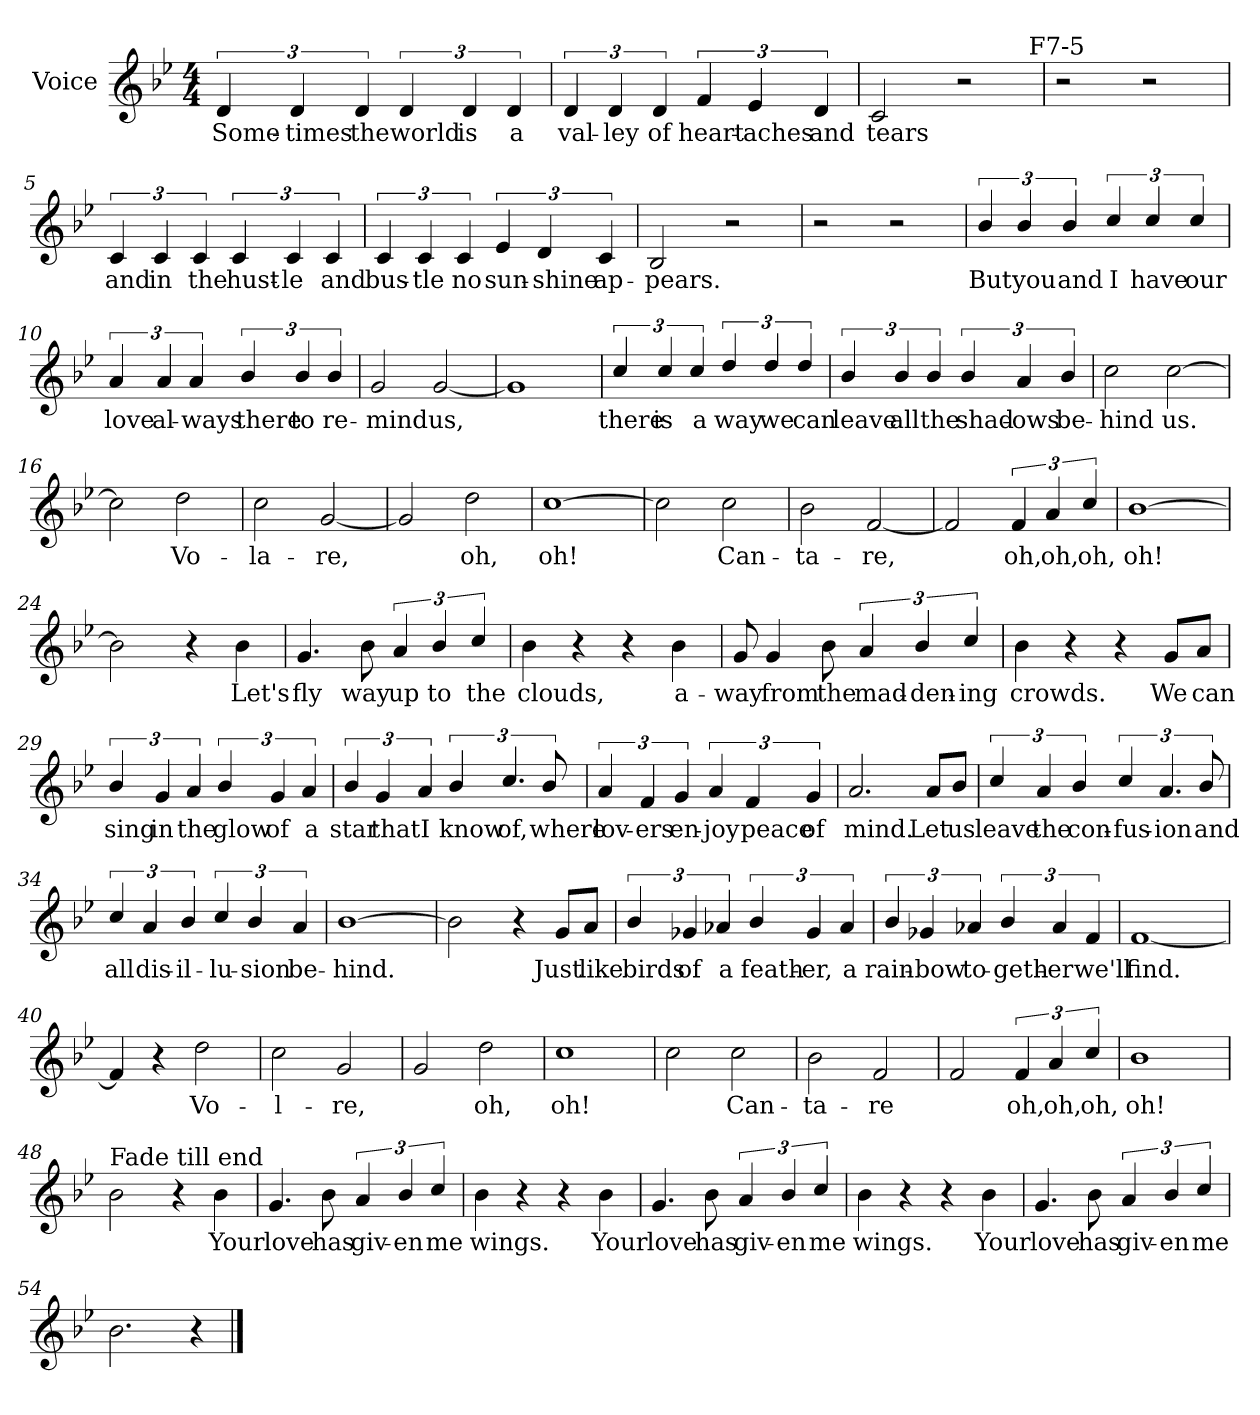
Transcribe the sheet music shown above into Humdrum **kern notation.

**kern	**text
*part1	*part1
*staff1	*staff1
*I"Voice	*
*clefG2	*
*k[b-e-]	*
*B-:	*
*M4/4	*
=1	=1
!	!LO:LY:b
6d/	Some-
!	!LO:LY:b
6d/	-times
!	!LO:LY:b
6d/	the
!	!LO:LY:b
6d/	world
!	!LO:LY:b
6d/	is
!	!LO:LY:b
6d/	a
=2	=2
!	!LO:LY:b
6d/	val-
!	!LO:LY:b
6d/	-ley
!	!LO:LY:b
6d/	of
!	!LO:LY:b
6f/	heart-
!	!LO:LY:b
6e-/	-aches
!	!LO:LY:b
6d/	and
=3	=3
!	!LO:LY:b
2c/	tears
2r	.
=4	=4
!LO:TX:a:cj:t=F7-5	!
2r	.
2r	.
!!LO:LB:g=z
=5	=5
!	!LO:LY:b
6c/	and
!	!LO:LY:b
6c/	in
!	!LO:LY:b
6c/	the
!	!LO:LY:b
6c/	hust-
!	!LO:LY:b
6c/	-le
!	!LO:LY:b
6c/	and
=6	=6
!	!LO:LY:b
6c/	bus-
!	!LO:LY:b
6c/	-tle
!	!LO:LY:b
6c/	no
!	!LO:LY:b
6e-/	sun-
!	!LO:LY:b
6d/	-shine
!	!LO:LY:b
6c/	ap-
=7	=7
!	!LO:LY:b
2B-/	-pears.
2r	.
=8	=8
2r	.
2r	.
!!LO:LB:g=z
=9	=9
!	!LO:LY:b
6b-/	But
!	!LO:LY:b
6b-/	you
!	!LO:LY:b
6b-/	and
!	!LO:LY:b
6cc/	I
!	!LO:LY:b
6cc/	have
!	!LO:LY:b
6cc/	our
=10	=10
!	!LO:LY:b
6a/	love
!	!LO:LY:b
6a/	al-
!	!LO:LY:b
6a/	-ways
!	!LO:LY:b
6b-/	there
!	!LO:LY:b
6b-/	to
!	!LO:LY:b
6b-/	re-
=11	=11
!	!LO:LY:b
2g/	-mind
!	!LO:LY:b
[2g/	us,
=12	=12
1g]	.
!!LO:LB:g=z
=13	=13
!	!LO:LY:b
6cc/	there
!	!LO:LY:b
6cc/	is
!	!LO:LY:b
6cc/	a
!	!LO:LY:b
6dd/	way
!	!LO:LY:b
6dd/	we
!	!LO:LY:b
6dd/	can
=14	=14
!	!LO:LY:b
6b-/	leave
!	!LO:LY:b
6b-/	all
!	!LO:LY:b
6b-/	the
!	!LO:LY:b
6b-/	shad-
!	!LO:LY:b
6a/	-ows
!	!LO:LY:b
6b-/	be-
=15	=15
!	!LO:LY:b
2cc\	-hind
!	!LO:LY:b
[2cc\	us.
=16	=16
2cc\]	.
!	!LO:LY:b
2dd\	Vo-
=17	=17
!	!LO:LY:b
2cc\	-la-
!	!LO:LY:b
[2g/	-re,
!!LO:LB:g=z
=18	=18
2g/]	.
!	!LO:LY:b
2dd\	oh,
=19	=19
!	!LO:LY:b
[1cc	oh!
=20	=20
2cc\]	.
!	!LO:LY:b
2cc\	Can-
=21	=21
!	!LO:LY:b
2b-\	-ta-
!	!LO:LY:b
[2f/	-re,
=22	=22
2f/]	.
!	!LO:LY:b
6f/	oh,
!	!LO:LY:b
6a/	oh,
!	!LO:LY:b
6cc/	oh,
=23	=23
!	!LO:LY:b
[1b-	oh!
=24	=24
2b-\]	.
4r	.
!	!LO:LY:b
4b-\	Let's
!!LO:LB:g=z
=25	=25
!	!LO:LY:b
4.g/	fly
!	!LO:LY:b
8b-\	way
!	!LO:LY:b
6a/	up
!	!LO:LY:b
6b-/	to
!	!LO:LY:b
6cc/	the
=26	=26
!	!LO:LY:b
4b-\	clouds,
4r	.
4r	.
!	!LO:LY:b
4b-\	a-
=27	=27
!	!LO:LY:b
8g/	-way
!	!LO:LY:b
4g/	from
!	!LO:LY:b
8b-\	the
!	!LO:LY:b
6a/	mad-
!	!LO:LY:b
6b-/	-den-
!	!LO:LY:b
6cc/	-ing
=28	=28
!	!LO:LY:b
4b-\	crowds.
4r	.
4r	.
!	!LO:LY:b
8g/L	We
!	!LO:LY:b
8a/J	can
!!LO:LB:g=z
=29	=29
!	!LO:LY:b
6b-/	sing
!	!LO:LY:b
6g/	in
!	!LO:LY:b
6a/	the
!	!LO:LY:b
6b-/	glow
!	!LO:LY:b
6g/	of
!	!LO:LY:b
6a/	a
=30	=30
!	!LO:LY:b
6b-/	star
!	!LO:LY:b
6g/	that
!	!LO:LY:b
6a/	I
!	!LO:LY:b
6b-/	know
!	!LO:LY:b
6.cc/	of,
!	!LO:LY:b
12b-/	where
=31	=31
!	!LO:LY:b
6a/	lov-
!	!LO:LY:b
6f/	-ers
!	!LO:LY:b
6g/	en-
!	!LO:LY:b
6a/	-joy
!	!LO:LY:b
6f/	peace
!	!LO:LY:b
6g/	of
!!LO:LB:g=z
=32	=32
!	!LO:LY:b
2.a/	mind.
!	!LO:LY:b
8a/L	Let
!	!LO:LY:b
8b-/J	us
=33	=33
!	!LO:LY:b
6cc/	leave
!	!LO:LY:b
6a/	the
!	!LO:LY:b
6b-/	con-
!	!LO:LY:b
6cc/	-fus-
!	!LO:LY:b
6.a/	-ion
!	!LO:LY:b
12b-/	and
=34	=34
!	!LO:LY:b
6cc/	all
!	!LO:LY:b
6a/	dis-
!	!LO:LY:b
6b-/	-il-
!	!LO:LY:b
6cc/	-lu-
!	!LO:LY:b
6b-/	-sion
!	!LO:LY:b
6a/	be-
=35	=35
!	!LO:LY:b
[1b-	-hind.
!!LO:PB:g=z
=36	=36
2b-\]	.
4r	.
!	!LO:LY:b
8g/L	Just
!	!LO:LY:b
8a/J	like
=37	=37
!	!LO:LY:b
6b-/	birds
!	!LO:LY:b
6g-X/	of
!	!LO:LY:b
6a-X/	a
!	!LO:LY:b
6b-/	feath-
!	!LO:LY:b
6g-/	-er,
!	!LO:LY:b
6a-/	a
=38	=38
!	!LO:LY:b
6b-/	rain-
!	!LO:LY:b
6g-X/	-bow
!	!LO:LY:b
6a-X/	to-
!	!LO:LY:b
6b-/	-geth-
!	!LO:LY:b
6a-/	-er
!	!LO:LY:b
6f/	we'll
=39	=39
!	!LO:LY:b
[1f	find.
=40	=40
4f/]	.
4r	.
!	!LO:LY:b
2dd\	Vo-
!!LO:LB:g=z
=41	=41
!	!LO:LY:b
2cc\	-l-
!	!LO:LY:b
2g/	-re,
=42	=42
2g/	.
!	!LO:LY:b
2dd\	oh,
=43	=43
!	!LO:LY:b
1cc	oh!
=44	=44
2cc\	.
!	!LO:LY:b
2cc\	Can-
=45	=45
!	!LO:LY:b
2b-\	-ta-
!	!LO:LY:b
2f/	-re
=46	=46
2f/	.
!	!LO:LY:b
6f/	oh,
!	!LO:LY:b
6a/	oh,
!	!LO:LY:b
6cc/	oh,
=47	=47
!	!LO:LY:b
1b-	oh!
!!LO:LB:g=z
=48	=48
!LO:TX:a:t=Fade till end	!
2b-\	.
4r	.
!	!LO:LY:b
4b-\	Your
=49	=49
!	!LO:LY:b
4.g/	love
!	!LO:LY:b
8b-\	has
!	!LO:LY:b
6a/	giv-
!	!LO:LY:b
6b-/	-en
!	!LO:LY:b
6cc/	me
=50	=50
!	!LO:LY:b
4b-\	wings.
4r	.
4r	.
!	!LO:LY:b
4b-\	Your
=51	=51
!	!LO:LY:b
4.g/	love
!	!LO:LY:b
8b-\	has
!	!LO:LY:b
6a/	giv-
!	!LO:LY:b
6b-/	-en
!	!LO:LY:b
6cc/	me
!!LO:LB:g=z
=52	=52
!	!LO:LY:b
4b-\	wings.
4r	.
4r	.
!	!LO:LY:b
4b-\	Your
=53	=53
!	!LO:LY:b
4.g/	love
!	!LO:LY:b
8b-\	has
!	!LO:LY:b
6a/	giv-
!	!LO:LY:b
6b-/	-en
!	!LO:LY:b
6cc/	me
=54	=54
2.b-\	.
4r	.
==	==
*-	*-
